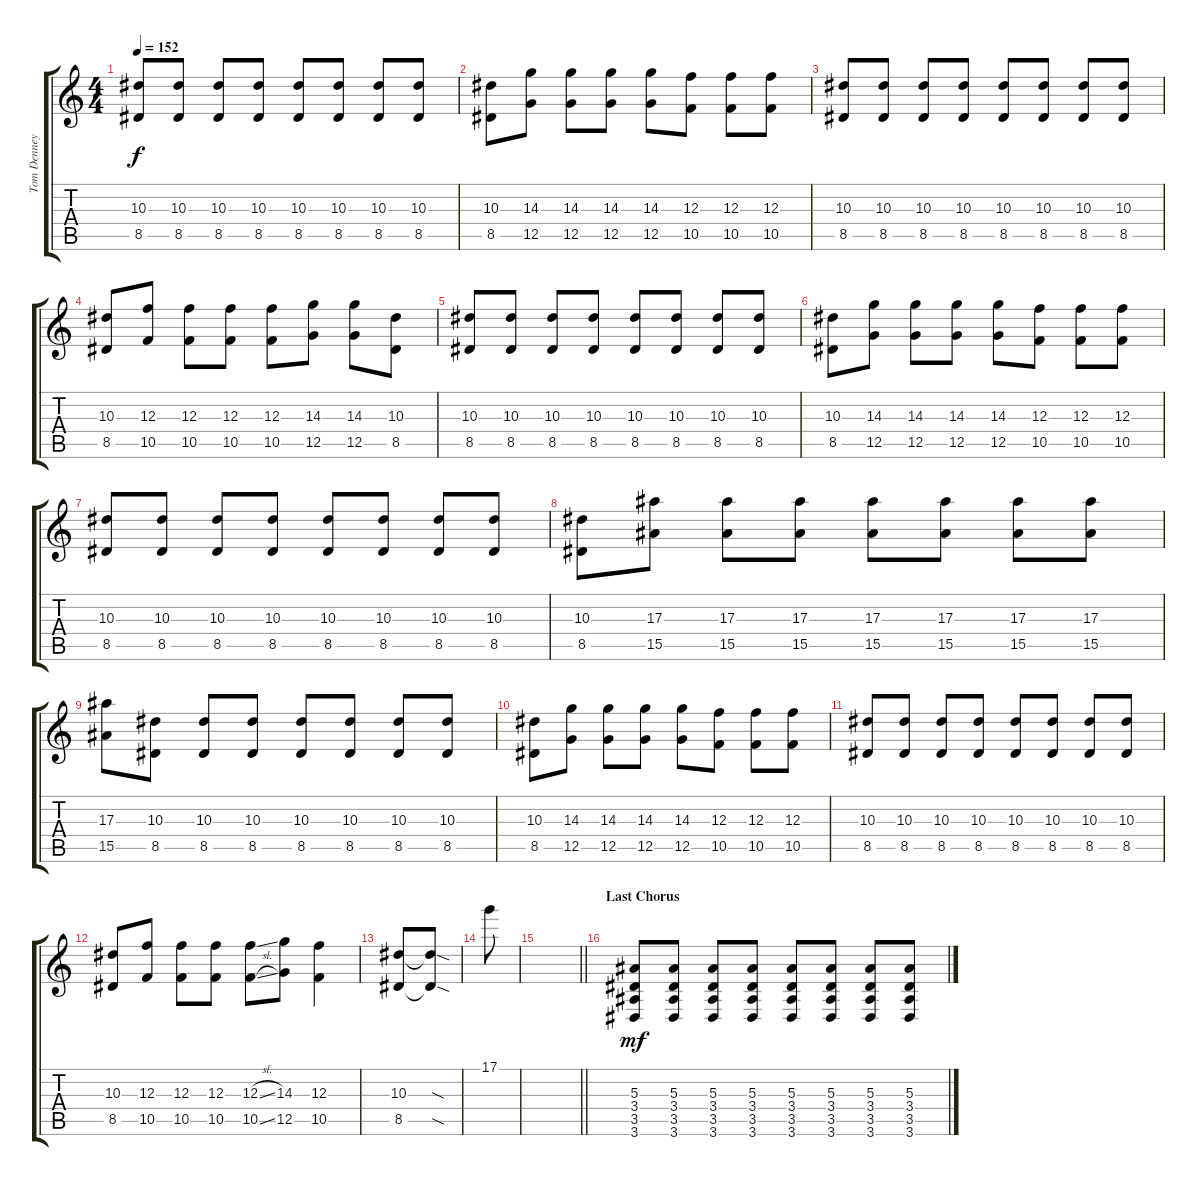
\track ("Tom Denney" "Tom Denney") {instrument distortionguitar}
\staff {score tabs}
\tuning (D4 A3 F3 C3 G2 C2) {hide}
\ts (4 4)
\tempo 152
\clef g2
\ks c
(10.3 8.5).8{dy f} (10.3 8.5).8 (10.3 8.5).8 (10.3 8.5).8 (10.3 8.5).8 (10.3 8.5).8 (10.3 8.5).8 (10.3 8.5).8 |
(10.3 8.5).8 (14.3 12.5).8 (14.3 12.5).8 (14.3 12.5).8 (14.3 12.5).8 (12.3 10.5).8 (12.3 10.5).8 (12.3 10.5).8 |
(10.3 8.5).8 (10.3 8.5).8 (10.3 8.5).8 (10.3 8.5).8 (10.3 8.5).8 (10.3 8.5).8 (10.3 8.5).8 (10.3 8.5).8 |
(10.3 8.5).8 (12.3 10.5).8 (12.3 10.5).8 (12.3 10.5).8 (12.3 10.5).8 (14.3 12.5).8 (14.3 12.5).8 (10.3 8.5).8 |
(10.3 8.5).8 (10.3 8.5).8 (10.3 8.5).8 (10.3 8.5).8 (10.3 8.5).8 (10.3 8.5).8 (10.3 8.5).8 (10.3 8.5).8 |
(10.3 8.5).8 (14.3 12.5).8 (14.3 12.5).8 (14.3 12.5).8 (14.3 12.5).8 (12.3 10.5).8 (12.3 10.5).8 (12.3 10.5).8 |
(10.3 8.5).8 (10.3 8.5).8 (10.3 8.5).8 (10.3 8.5).8 (10.3 8.5).8 (10.3 8.5).8 (10.3 8.5).8 (10.3 8.5).8 |
(10.3 8.5).8 (17.3 15.5).8 (17.3 15.5).8 (17.3 15.5).8 (17.3 15.5).8 (17.3 15.5).8 (17.3 15.5).8 (17.3 15.5).8 |
(17.3 15.5).8 (10.3 8.5).8 (10.3 8.5).8 (10.3 8.5).8 (10.3 8.5).8 (10.3 8.5).8 (10.3 8.5).8 (10.3 8.5).8 |
(10.3 8.5).8 (14.3 12.5).8 (14.3 12.5).8 (14.3 12.5).8 (14.3 12.5).8 (12.3 10.5).8 (12.3 10.5).8 (12.3 10.5).8 |
(10.3 8.5).8 (10.3 8.5).8 (10.3 8.5).8 (10.3 8.5).8 (10.3 8.5).8 (10.3 8.5).8 (10.3 8.5).8 (10.3 8.5).8 |
(10.3 8.5).8 (12.3 10.5).8 (12.3 10.5).8 (12.3 10.5).8 (12.3{sl} 10.5{sl}).8 (14.3 12.5).8 (12.3 10.5).4 |
(10.3 8.5).8 (10.3{sod t} 8.5{sod t}).8 |
17.1.8{instrument glockenspiel} |
\barLineRight lightlight
|
\section ("" "Last Chorus")
(5.3 3.4 3.5 3.6).8{dy mf instrument distortionguitar} (5.3 3.4 3.5 3.6).8 (5.3 3.4 3.5 3.6).8 (5.3 3.4 3.5 3.6).8 (5.3 3.4 3.5 3.6).8 (5.3 3.4 3.5 3.6).8 (5.3 3.4 3.5 3.6).8 (5.3 3.4 3.5 3.6).8
